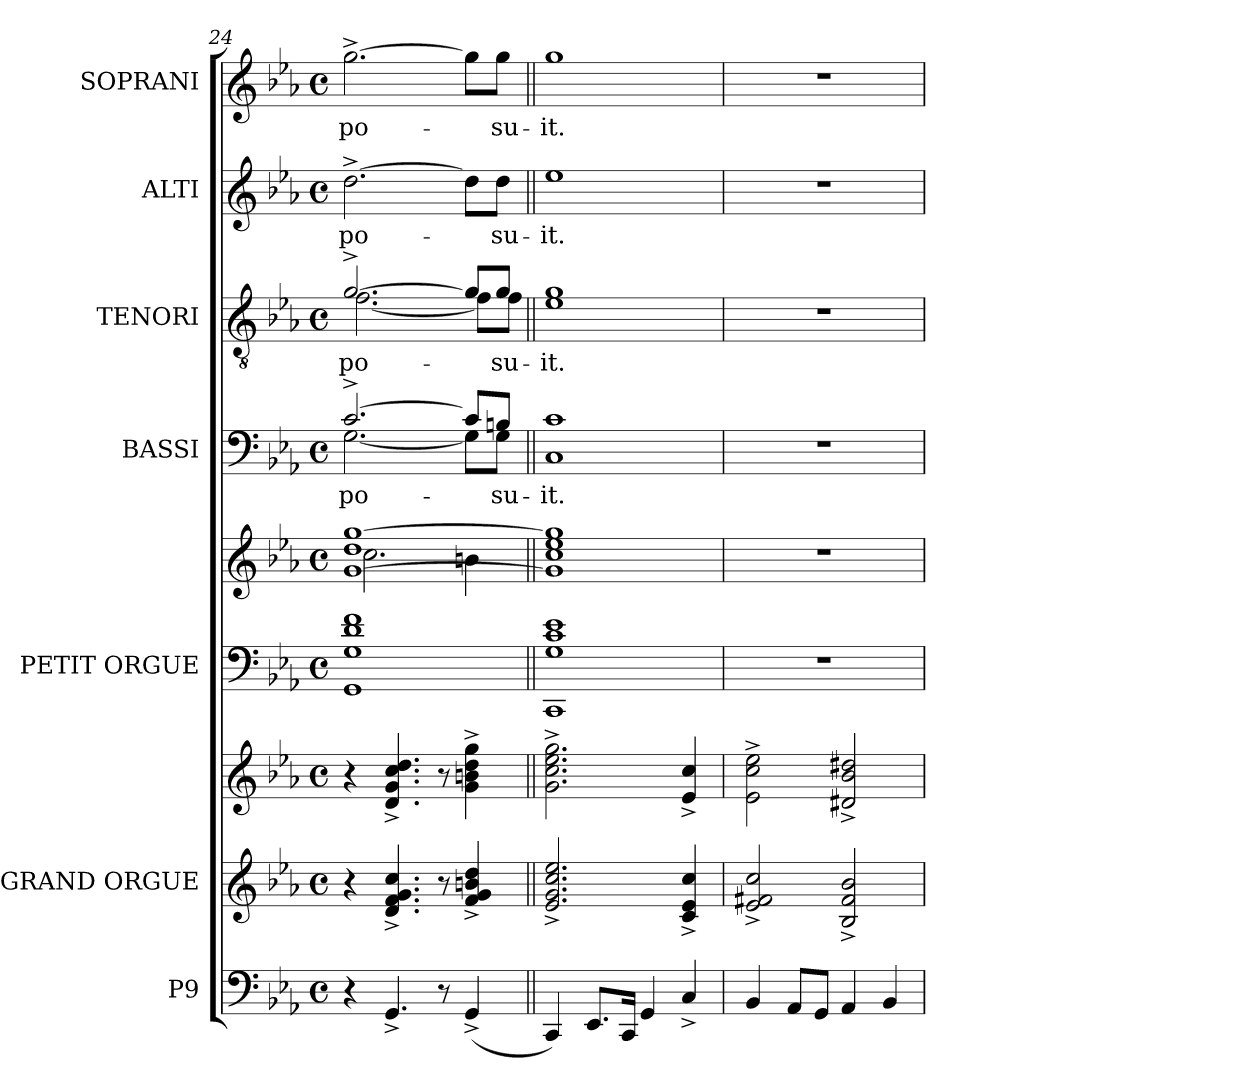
**kern	**kern	**kern	**kern	**kern	**kern	**text	**kern	**text	**kern	**text	**kern	**text
*part7	*part6	*part6	*part5	*part5	*part4	*part4	*part3	*part3	*part2	*part2	*part1	*part1
*staff9	*staff8	*staff7	*staff6	*staff5	*staff4	*staff4	*staff3	*staff3	*staff2	*staff2	*staff1	*staff1
*I"P9	*I"GRAND ORGUE	*	*I"PETIT ORGUE	*	*I"BASSI	*	*I"TENORI	*	*I"ALTI	*	*I"SOPRANI	*
*	*I'Org.	*	*I'Org.	*	*I'B.	*	*I'T.	*	*I'A.	*	*I'S.	*
*clefF4	*clefG2	*clefG2	*clefF4	*clefG2	*clefF4	*	*clefGv2	*	*clefG2	*	*clefG2	*
*	*	*	*	*	*	*	*ITrd7c12	*	*	*	*	*
*k[b-e-a-]	*k[b-e-a-]	*k[b-e-a-]	*k[b-e-a-]	*k[b-e-a-]	*k[b-e-a-]	*	*k[b-e-a-]	*	*k[b-e-a-]	*	*k[b-e-a-]	*
*E-:	*E-:	*E-:	*E-:	*E-:	*E-:	*	*E-:	*	*E-:	*	*E-:	*
*M4/4	*M4/4	*M4/4	*M4/4	*M4/4	*M4/4	*	*M4/4	*	*M4/4	*	*M4/4	*
*met(c)	*met(c)	*met(c)	*met(c)	*met(c)	*met(c)	*	*met(c)	*	*met(c)	*	*met(c)	*
=24	=24	=24	=24	=24	=24	=24	=24	=24	=24	=24	=24	=24
*	*	*	*	*^	*	*	*	*	*	*	*	*
!	!	!	!	!	!	!	!LO:LY:b:color=#000000	!	!	!	!	!	!
*	*	*	*	*	*	*^	*	*	*	*	*	*	*
!	!	!	!	!	!	!	!	!	!	!LO:LY:b:color=#000000	!	!	!	!
*	*	*	*	*	*	*	*	*	*^	*	*	*	*	*
!	!	!	!	!	!	!	!	!	!	!	!	!	!LO:LY:b:color=#000000	!	!
!	!	!	!	!	!	!	!	!	!	!	!	!	!	!	!LO:LY:b:color=#000000
4r	4r	4r	1GGi 1Gi 1di 1fi	[1gi 1ddi [1ggi	2.cci\	[2.c^i/	[2.Gi\	po-	[2.G^i/	[2.Fi\	po-	[2.dd^i\	po-	[2.gg^i\	po-
4.GG^i/	4.di/^ 4.fi^ 4.gi^ 4.cci^	4.di/^ 4.gi^ 4.cci^ 4.ddi^	.	.	.	.	.	.	.	.	.	.	.	.	.
8r	8r	8r	.	.	.	.	.	.	.	.	.	.	.	.	.
(4GG^i/	4fi/^ 4gi^ 4bni^ 4ddi^	4gi\^ 4bni^ 4ddi^ 4ggi^	.	.	4bni\	8ci/L]	8Gi\L]	.	8Gi/L]	8Fi\L]	.	8ddi\L]	.	8ggi\L]	.
!	!	!	!	!	!	!	!	!LO:LY:b:color=#000000	!	!	!	!	!	!	!
!	!	!	!	!	!	!	!	!	!	!	!LO:LY:b:color=#000000	!	!	!	!
!	!	!	!	!	!	!	!	!	!	!	!	!	!LO:LY:b:color=#000000	!	!
!	!	!	!	!	!	!	!	!	!	!	!	!	!	!	!LO:LY:b:color=#000000
.	.	.	.	.	.	8Bni/J	8Gi\J	-su-	8Gi/J	8Fi\J	-su-	8ddi\J	-su-	8ggi\J	-su-
*	*	*	*	*v	*v	*	*	*	*	*	*	*	*	*	*
=25||	=25||	=25||	=25||	=25||	=25||	=25||	=25||	=25||	=25||	=25||	=25||	=25||	=25||	=25||
*k[]	*k[]	*k[]	*k[]	*k[]	*k[]	*	*	*k[]	*	*	*k[]	*	*k[]	*
*C:	*C:	*C:	*C:	*C:	*C:	*	*	*C:	*	*	*C:	*	*C:	*
!	!	!	!	!	!	!	!LO:LY:b:color=#000000	!	!	!	!	!	!	!
!	!	!	!	!	!	!	!	!	!	!LO:LY:b:color=#000000	!	!	!	!
!	!	!	!	!	!	!	!	!	!	!	!	!LO:LY:b:color=#000000	!	!
!	!	!	!	!	!	!	!	!	!	!	!	!	!	!LO:LY:b:color=#000000
4CCi/)	2.ei/^ 2.gi^ 2.cci^ 2.eei^	2.gi\^ 2.cci^ 2.eei^ 2.ggi^	1CCi 1Gi 1ci 1ei	1gi] 1cci 1eei 1ggi]	1ci	1Ci	-it.	1Gi	1Ei	-it.	1eei	-it.	1ggi	-it.
8.EEi/L	.	.	.	.	.	.	.	.	.	.	.	.	.	.
16CCi/Jk	.	.	.	.	.	.	.	.	.	.	.	.	.	.
4GGi/	.	.	.	.	.	.	.	.	.	.	.	.	.	.
4C^i/	4ci/^ 4ei^ 4cci^	4ei/^ 4cci^	.	.	.	.	.	.	.	.	.	.	.	.
*	*	*	*	*	*v	*v	*	*	*	*	*	*	*	*
*	*	*	*	*	*	*	*v	*v	*	*	*	*	*
=26	=26	=26	=26	=26	=26	=26	=26	=26	=26	=26	=26	=26
4BBi/	2ei/^ 2f#Xi^ 2cci^	2ei\^ 2cci^ 2eei^	1r	1r	1r	.	1r	.	1r	.	1r	.
8AAi/L	.	.	.	.	.	.	.	.	.	.	.	.
8GGi/J	.	.	.	.	.	.	.	.	.	.	.	.
4AAi/	2Bi/^ 2f#i^ 2bi^	2d#Xi/^ 2bi^ 2dd#Xi^	.	.	.	.	.	.	.	.	.	.
4BBi/	.	.	.	.	.	.	.	.	.	.	.	.
=	=	=	=	=	=	=	=	=	=	=	=	=
*-	*-	*-	*-	*-	*-	*-	*-	*-	*-	*-	*-	*-
